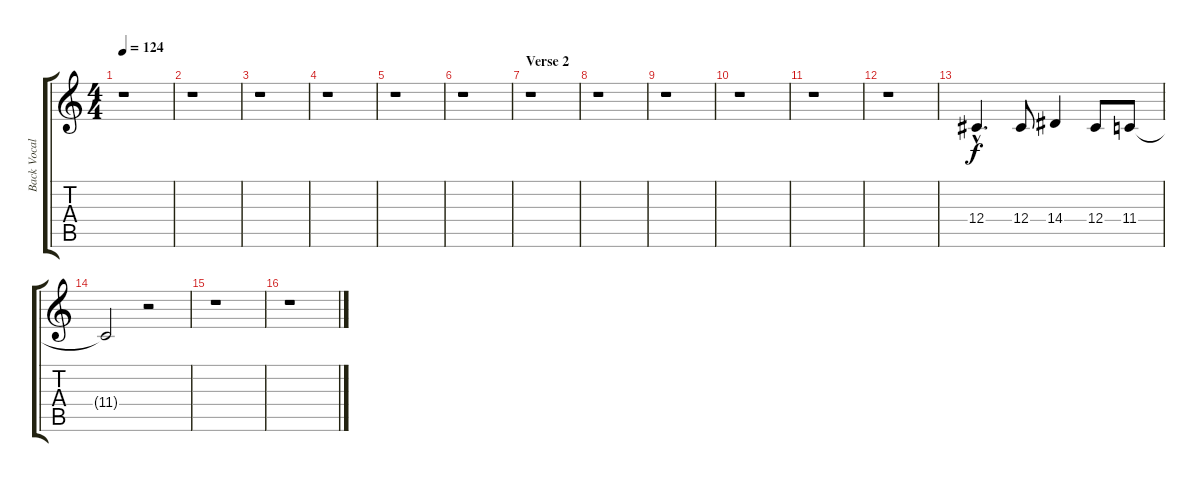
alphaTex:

\track ("Back Vocal" "Back Vocal") {instrument viola}
\staff {score tabs}
\tuning (Eb4 Bb3 Gb3 Db3 Ab2 Eb2) {hide}
\ts (4 4)
\tempo 124
\clef g2
\ks c
r.1{dy f} |
r.1 |
r.1 |
r.1 |
r.1 |
r.1 |
\section ("" "Verse 2")
r.1 |
r.1 |
r.1 |
r.1 |
r.1 |
r.1 |
12.4{hac}.4{d} 12.4.8 14.4.4 12.4.8 11.4.8 |
11.4{t}.2 r.2 |
r.1 |
r.1
